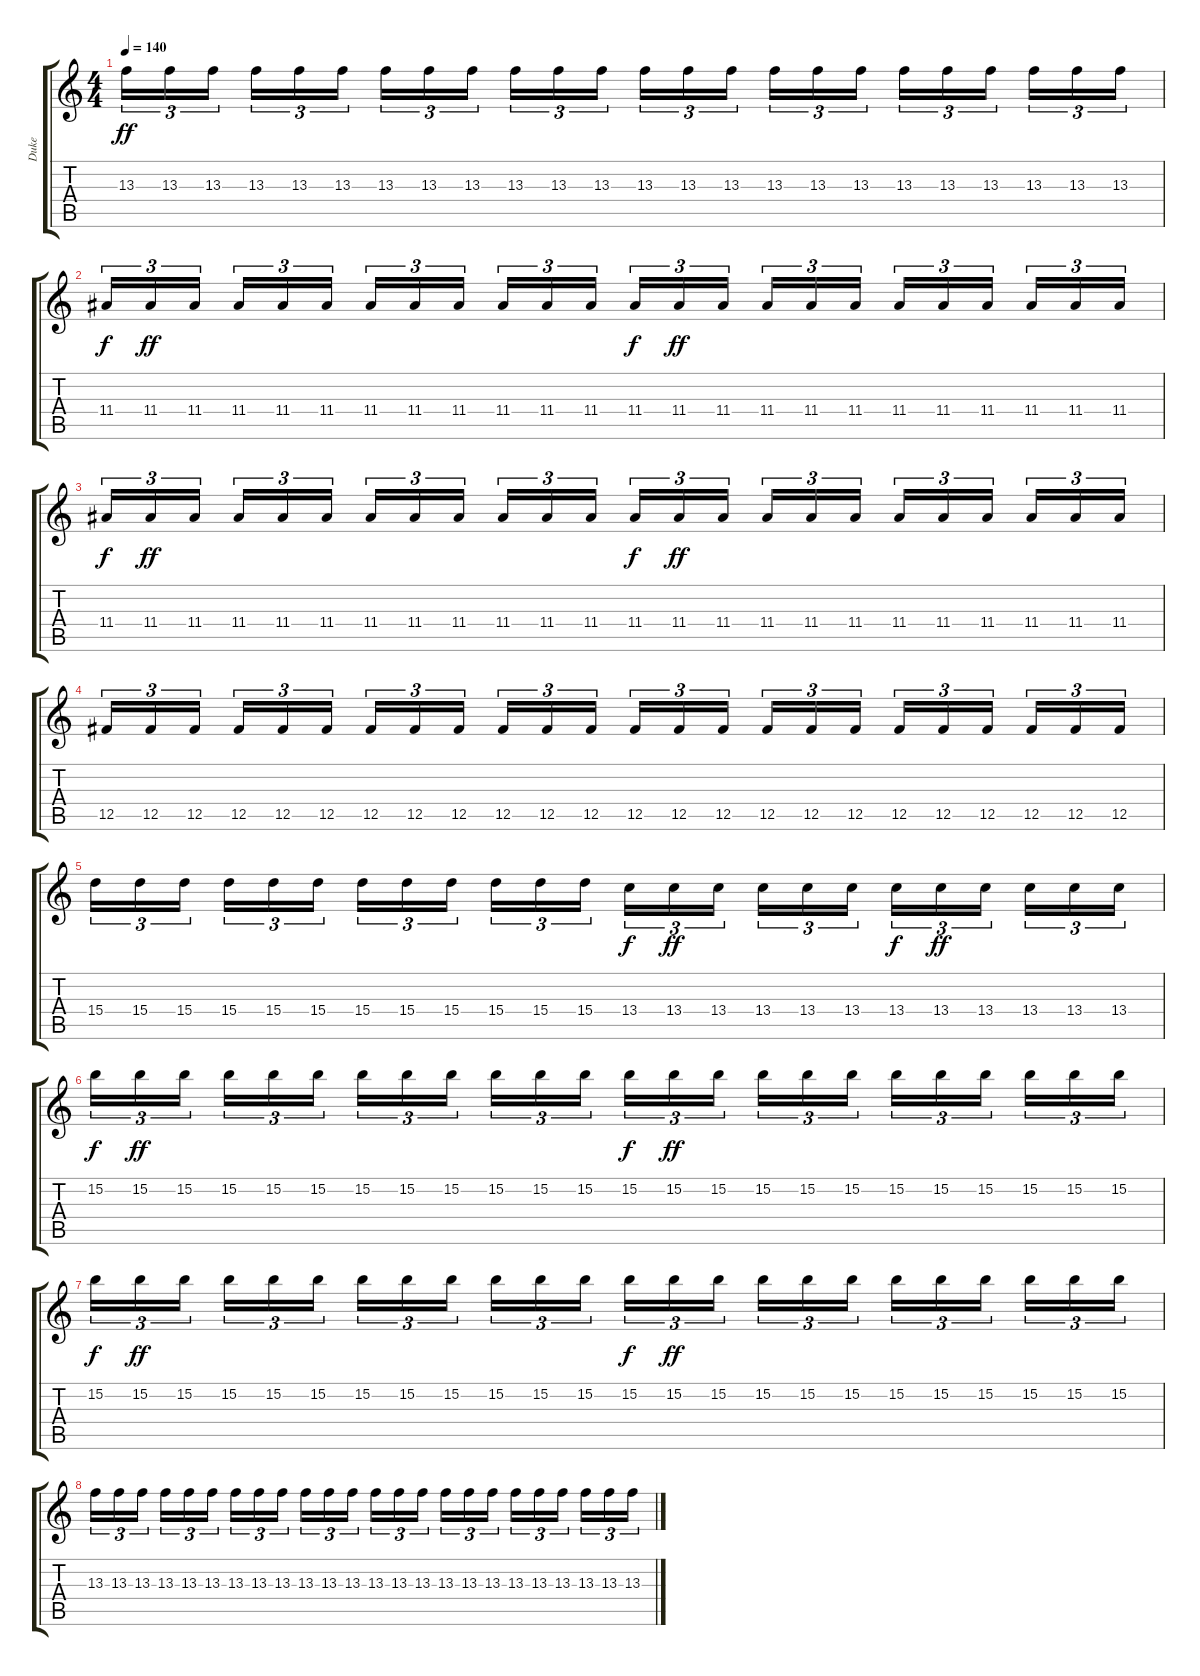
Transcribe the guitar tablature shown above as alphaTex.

\track ("Duke" "Duke") {instrument overdrivenguitar}
\staff {score tabs}
\tuning (Db4 Ab3 E3 B2 Gb2 B1) {hide}
\ts (4 4)
\tempo 140
\clef g2
\ks c
13.3.16{tu (3 2) dy ff} 13.3.16{tu (3 2)} 13.3.16{tu (3 2) beam splitsecondary} 13.3.16{tu (3 2)} 13.3.16{tu (3 2)} 13.3.16{tu (3 2)} 13.3.16{tu (3 2)} 13.3.16{tu (3 2)} 13.3.16{tu (3 2) beam splitsecondary} 13.3.16{tu (3 2)} 13.3.16{tu (3 2)} 13.3.16{tu (3 2)} 13.3.16{tu (3 2)} 13.3.16{tu (3 2)} 13.3.16{tu (3 2) beam splitsecondary} 13.3.16{tu (3 2)} 13.3.16{tu (3 2)} 13.3.16{tu (3 2)} 13.3.16{tu (3 2)} 13.3.16{tu (3 2)} 13.3.16{tu (3 2) beam splitsecondary} 13.3.16{tu (3 2)} 13.3.16{tu (3 2)} 13.3.16{tu (3 2)} |
11.4.16{tu (3 2) dy f} 11.4.16{tu (3 2) dy ff} 11.4.16{tu (3 2) beam splitsecondary} 11.4.16{tu (3 2)} 11.4.16{tu (3 2)} 11.4.16{tu (3 2)} 11.4.16{tu (3 2)} 11.4.16{tu (3 2)} 11.4.16{tu (3 2) beam splitsecondary} 11.4.16{tu (3 2)} 11.4.16{tu (3 2)} 11.4.16{tu (3 2)} 11.4.16{tu (3 2) dy f} 11.4.16{tu (3 2) dy ff} 11.4.16{tu (3 2) beam splitsecondary} 11.4.16{tu (3 2)} 11.4.16{tu (3 2)} 11.4.16{tu (3 2)} 11.4.16{tu (3 2)} 11.4.16{tu (3 2)} 11.4.16{tu (3 2) beam splitsecondary} 11.4.16{tu (3 2)} 11.4.16{tu (3 2)} 11.4.16{tu (3 2)} |
11.4.16{tu (3 2) dy f} 11.4.16{tu (3 2) dy ff} 11.4.16{tu (3 2) beam splitsecondary} 11.4.16{tu (3 2)} 11.4.16{tu (3 2)} 11.4.16{tu (3 2)} 11.4.16{tu (3 2)} 11.4.16{tu (3 2)} 11.4.16{tu (3 2) beam splitsecondary} 11.4.16{tu (3 2)} 11.4.16{tu (3 2)} 11.4.16{tu (3 2)} 11.4.16{tu (3 2) dy f} 11.4.16{tu (3 2) dy ff} 11.4.16{tu (3 2) beam splitsecondary} 11.4.16{tu (3 2)} 11.4.16{tu (3 2)} 11.4.16{tu (3 2)} 11.4.16{tu (3 2)} 11.4.16{tu (3 2)} 11.4.16{tu (3 2) beam splitsecondary} 11.4.16{tu (3 2)} 11.4.16{tu (3 2)} 11.4.16{tu (3 2)} |
12.5.16{tu (3 2)} 12.5.16{tu (3 2)} 12.5.16{tu (3 2) beam splitsecondary} 12.5.16{tu (3 2)} 12.5.16{tu (3 2)} 12.5.16{tu (3 2)} 12.5.16{tu (3 2)} 12.5.16{tu (3 2)} 12.5.16{tu (3 2) beam splitsecondary} 12.5.16{tu (3 2)} 12.5.16{tu (3 2)} 12.5.16{tu (3 2)} 12.5.16{tu (3 2)} 12.5.16{tu (3 2)} 12.5.16{tu (3 2) beam splitsecondary} 12.5.16{tu (3 2)} 12.5.16{tu (3 2)} 12.5.16{tu (3 2)} 12.5.16{tu (3 2)} 12.5.16{tu (3 2)} 12.5.16{tu (3 2) beam splitsecondary} 12.5.16{tu (3 2)} 12.5.16{tu (3 2)} 12.5.16{tu (3 2)} |
15.4.16{tu (3 2)} 15.4.16{tu (3 2)} 15.4.16{tu (3 2) beam splitsecondary} 15.4.16{tu (3 2)} 15.4.16{tu (3 2)} 15.4.16{tu (3 2)} 15.4.16{tu (3 2)} 15.4.16{tu (3 2)} 15.4.16{tu (3 2) beam splitsecondary} 15.4.16{tu (3 2)} 15.4.16{tu (3 2)} 15.4.16{tu (3 2)} 13.4.16{tu (3 2) dy f} 13.4.16{tu (3 2) dy ff} 13.4.16{tu (3 2) beam splitsecondary} 13.4.16{tu (3 2)} 13.4.16{tu (3 2)} 13.4.16{tu (3 2)} 13.4.16{tu (3 2) dy f} 13.4.16{tu (3 2) dy ff} 13.4.16{tu (3 2) beam splitsecondary} 13.4.16{tu (3 2)} 13.4.16{tu (3 2)} 13.4.16{tu (3 2)} |
15.2.16{tu (3 2) dy f} 15.2.16{tu (3 2) dy ff} 15.2.16{tu (3 2) beam splitsecondary} 15.2.16{tu (3 2)} 15.2.16{tu (3 2)} 15.2.16{tu (3 2)} 15.2.16{tu (3 2)} 15.2.16{tu (3 2)} 15.2.16{tu (3 2) beam splitsecondary} 15.2.16{tu (3 2)} 15.2.16{tu (3 2)} 15.2.16{tu (3 2)} 15.2.16{tu (3 2) dy f} 15.2.16{tu (3 2) dy ff} 15.2.16{tu (3 2) beam splitsecondary} 15.2.16{tu (3 2)} 15.2.16{tu (3 2)} 15.2.16{tu (3 2)} 15.2.16{tu (3 2)} 15.2.16{tu (3 2)} 15.2.16{tu (3 2) beam splitsecondary} 15.2.16{tu (3 2)} 15.2.16{tu (3 2)} 15.2.16{tu (3 2)} |
15.2.16{tu (3 2) dy f} 15.2.16{tu (3 2) dy ff} 15.2.16{tu (3 2) beam splitsecondary} 15.2.16{tu (3 2)} 15.2.16{tu (3 2)} 15.2.16{tu (3 2)} 15.2.16{tu (3 2)} 15.2.16{tu (3 2)} 15.2.16{tu (3 2) beam splitsecondary} 15.2.16{tu (3 2)} 15.2.16{tu (3 2)} 15.2.16{tu (3 2)} 15.2.16{tu (3 2) dy f} 15.2.16{tu (3 2) dy ff} 15.2.16{tu (3 2) beam splitsecondary} 15.2.16{tu (3 2)} 15.2.16{tu (3 2)} 15.2.16{tu (3 2)} 15.2.16{tu (3 2)} 15.2.16{tu (3 2)} 15.2.16{tu (3 2) beam splitsecondary} 15.2.16{tu (3 2)} 15.2.16{tu (3 2)} 15.2.16{tu (3 2)} |
13.3.16{tu (3 2)} 13.3.16{tu (3 2)} 13.3.16{tu (3 2) beam splitsecondary} 13.3.16{tu (3 2)} 13.3.16{tu (3 2)} 13.3.16{tu (3 2)} 13.3.16{tu (3 2)} 13.3.16{tu (3 2)} 13.3.16{tu (3 2) beam splitsecondary} 13.3.16{tu (3 2)} 13.3.16{tu (3 2)} 13.3.16{tu (3 2)} 13.3.16{tu (3 2)} 13.3.16{tu (3 2)} 13.3.16{tu (3 2) beam splitsecondary} 13.3.16{tu (3 2)} 13.3.16{tu (3 2)} 13.3.16{tu (3 2)} 13.3.16{tu (3 2)} 13.3.16{tu (3 2)} 13.3.16{tu (3 2) beam splitsecondary} 13.3.16{tu (3 2)} 13.3.16{tu (3 2)} 13.3.16{tu (3 2)}
